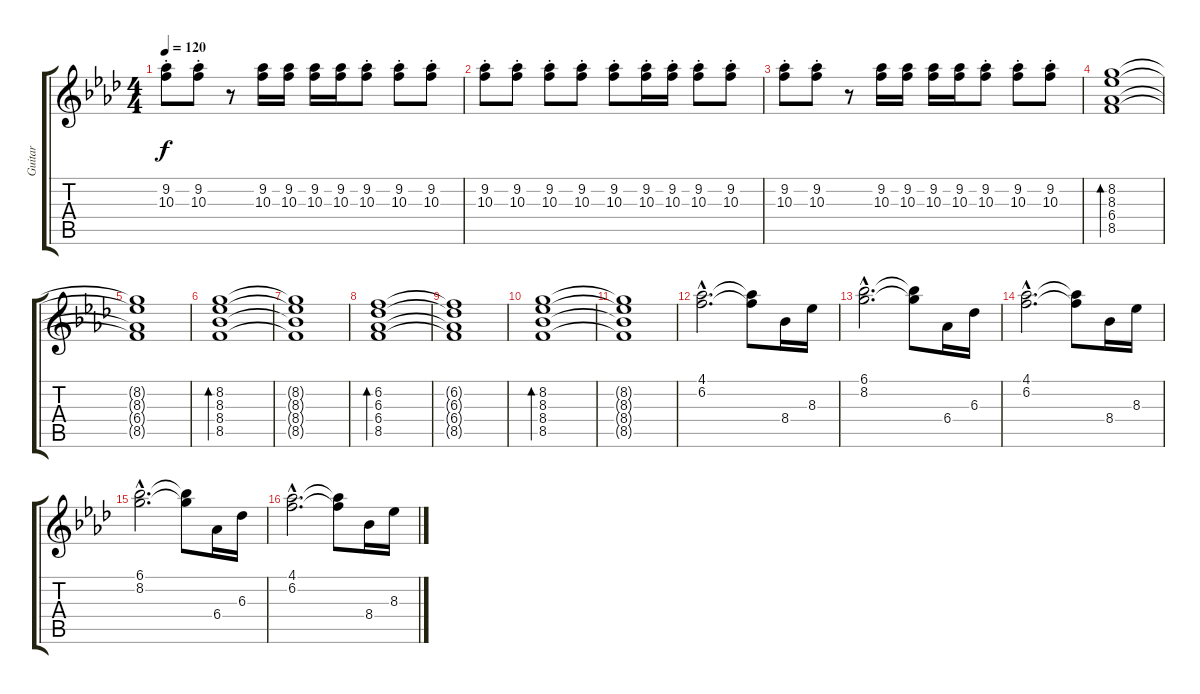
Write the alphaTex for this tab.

\track ("Guitar" "Guitar") {instrument electricguitarclean}
\staff {score tabs}
\tuning (E4 B3 G3 D3 A2 E2) {hide}
\ts (4 4)
\tempo 120
\clef g2
\ks ab
(9.2{st} 10.3{st}).8{dy f} (9.2{st} 10.3{st}).8 r.8 (9.2 10.3).16 (9.2 10.3).16 (9.2 10.3).16 (9.2 10.3).16 (9.2{st} 10.3{st}).8 (9.2{st} 10.3{st}).8 (9.2{st} 10.3{st}).8 |
(9.2{st} 10.3{st}).8 (9.2{st} 10.3{st}).8 (9.2{st} 10.3{st}).8 (9.2{st} 10.3{st}).8 (9.2{st} 10.3{st}).8 (9.2{st} 10.3{st}).16 (9.2{st} 10.3{st}).16 (9.2{st} 10.3{st}).8 (9.2{st} 10.3{st}).8 |
(9.2{st} 10.3{st}).8 (9.2{st} 10.3{st}).8 r.8 (9.2 10.3).16 (9.2 10.3).16 (9.2 10.3).16 (9.2 10.3).16 (9.2{st} 10.3{st}).8 (9.2{st} 10.3{st}).8 (9.2{st} 10.3{st}).8 |
(8.2 8.3 6.4 8.5).1{bd 240} |
(8.2{t} 8.3{t} 6.4{t} 8.5{t}).1 |
(8.2 8.3 8.4 8.5).1{bd 240} |
(8.2{t} 8.3{t} 8.4{t} 8.5{t}).1 |
(6.2 6.3 6.4 8.5).1{bd 240} |
(6.2{t} 6.3{t} 6.4{t} 8.5{t}).1 |
(8.2 8.3 8.4 8.5).1{bd 240} |
(8.2{t} 8.3{t} 8.4{t} 8.5{t}).1 |
(4.1{hac} 6.2{hac}).2{d} (4.1{t} 6.2{t}).8 8.4.16 8.3.16 |
(6.1{hac} 8.2{hac}).2{d} (6.1{t} 8.2{t}).8 6.4.16 6.3.16 |
(4.1{hac} 6.2{hac}).2{d} (4.1{t} 6.2{t}).8 8.4.16 8.3.16 |
(6.1{hac} 8.2{hac}).2{d} (6.1{t} 8.2{t}).8 6.4.16 6.3.16 |
(4.1{hac} 6.2{hac}).2{d} (4.1{t} 6.2{t}).8 8.4.16 8.3.16
